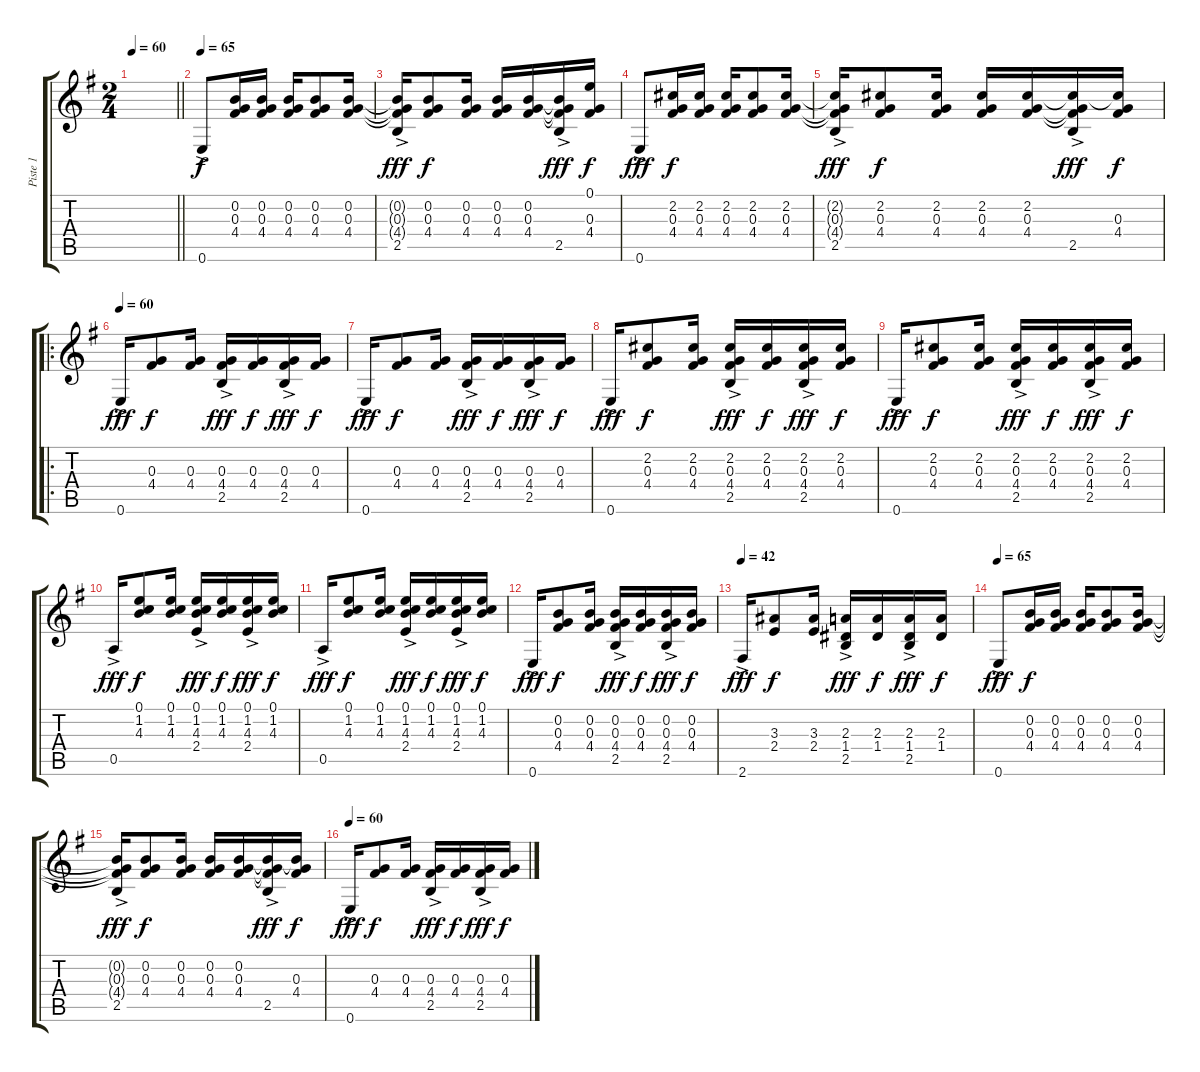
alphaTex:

\track ("Piste 1" "Piste 1") {instrument acousticguitarsteel}
\staff {score tabs}
\tuning (E4 B3 G3 D3 A2 E2) {hide}
\ts (2 4)
\tempo 60
\clef g2
\barLineRight lightlight
\ks eminor
|
\tempo 65
0.6{ac}.8 (0.2 0.3 4.4).16{dy f} (0.2 0.3 4.4).16 (0.2 0.3 4.4).16 (0.2 0.3 4.4).8 (0.2 0.3 4.4).16 |
(0.2{t} 0.3{t} 4.4{t} 2.5{ac}).16{dy fff} (0.2 0.3 4.4).8{dy f} (0.2 0.3 4.4).16 (0.2 0.3 4.4).16 (0.2 0.3 4.4).16 (0.2{t} 0.3{t} 4.4{t} 2.5{ac}).16{dy fff} (0.1 0.3 4.4).16{dy f} |
0.6{ac}.8{dy fff} (2.2 0.3 4.4).16{dy f} (2.2 0.3 4.4).16 (2.2 0.3 4.4).16 (2.2 0.3 4.4).8 (2.2 0.3 4.4).16 |
(2.2{t} 0.3{t} 4.4{t} 2.5{ac}).16{dy fff} (2.2 0.3 4.4).8{dy f} (2.2 0.3 4.4).16 (2.2 0.3 4.4).16 (2.2 0.3 4.4).16 (2.2{t} 0.3{t} 4.4{t} 2.5{ac}).16{dy fff} (2.2{t} 0.3 4.4).16{dy f} |
\ro
\tempo 60
0.6{ac}.16{dy fff} (0.3 4.4).8{dy f} (0.3 4.4).16 (0.3 4.4 2.5{ac}).16{dy fff} (0.3 4.4).16{dy f} (0.3 4.4 2.5{ac}).16{dy fff} (0.3 4.4).16{dy f} |
0.6{ac}.16{dy fff} (0.3 4.4).8{dy f} (0.3 4.4).16 (0.3 4.4 2.5{ac}).16{dy fff} (0.3 4.4).16{dy f} (0.3 4.4 2.5{ac}).16{dy fff} (0.3 4.4).16{dy f} |
0.6{ac}.16{dy fff} (2.2 0.3 4.4).8{dy f} (2.2 0.3 4.4).16 (2.2 0.3 4.4 2.5{ac}).16{dy fff} (2.2 0.3 4.4).16{dy f} (2.2 0.3 4.4 2.5{ac}).16{dy fff} (2.2 0.3 4.4).16{dy f} |
0.6{ac}.16{dy fff} (2.2 0.3 4.4).8{dy f} (2.2 0.3 4.4).16 (2.2 0.3 4.4 2.5{ac}).16{dy fff} (2.2 0.3 4.4).16{dy f} (2.2 0.3 4.4 2.5{ac}).16{dy fff} (2.2 0.3 4.4).16{dy f} |
0.5{ac}.16{dy fff} (0.1 1.2 4.3).8{dy f} (0.1 1.2 4.3).16 (0.1 1.2 4.3 2.4{ac}).16{dy fff} (0.1 1.2 4.3).16{dy f} (0.1 1.2 4.3 2.4{ac}).16{dy fff} (0.1 1.2 4.3).16{dy f} |
0.5{ac}.16{dy fff} (0.1 1.2 4.3).8{dy f} (0.1 1.2 4.3).16 (0.1 1.2 4.3 2.4{ac}).16{dy fff} (0.1 1.2 4.3).16{dy f} (0.1 1.2 4.3 2.4{ac}).16{dy fff} (0.1 1.2 4.3).16{dy f} |
0.6{ac}.16{dy fff} (0.2 0.3 4.4).8{dy f} (0.2 0.3 4.4).16 (0.2 0.3 4.4 2.5{ac}).16{dy fff} (0.2 0.3 4.4).16{dy f} (0.2 0.3 4.4 2.5{ac}).16{dy fff} (0.2 0.3 4.4).16{dy f} |
\tempo 42
2.6{ac}.16{dy fff} (3.3 2.4).8{dy f} (3.3 2.4).16 (2.3 1.4 2.5{ac}).16{dy fff} (2.3 1.4).16{dy f} (2.3 1.4 2.5{ac}).16{dy fff} (2.3 1.4).16{dy f} |
\tempo 65
0.6{ac}.8{dy fff} (0.2 0.3 4.4).16{dy f} (0.2 0.3 4.4).16 (0.2 0.3 4.4).16 (0.2 0.3 4.4).8 (0.2 0.3 4.4).16 |
(0.2{t} 0.3{t} 4.4{t} 2.5{ac}).16{dy fff} (0.2 0.3 4.4).8{dy f} (0.2 0.3 4.4).16 (0.2 0.3 4.4).16 (0.2 0.3 4.4).16 (0.2{t} 0.3{t} 4.4{t} 2.5{ac}).16{dy fff} (0.2{t} 0.3 4.4).16{dy f} |
\tempo 60
0.6{ac}.16{dy fff} (0.3 4.4).8{dy f} (0.3 4.4).16 (0.3 4.4 2.5{ac}).16{dy fff} (0.3 4.4).16{dy f} (0.3 4.4 2.5{ac}).16{dy fff} (0.3 4.4).16{dy f}
